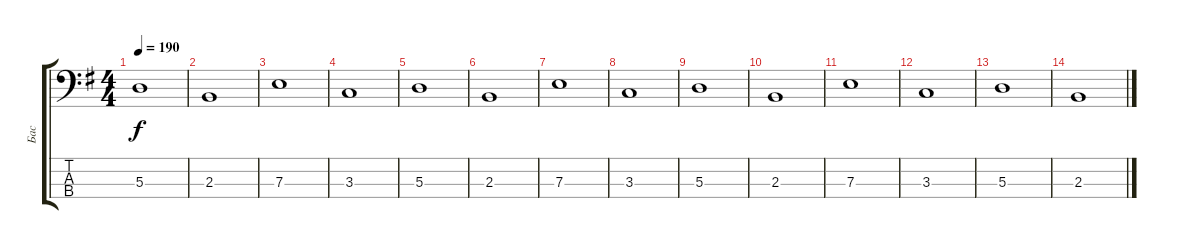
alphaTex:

\track ("Бас" "Бас") {instrument electricbassfinger}
\staff {score tabs}
\tuning (G2 D2 A1 E1) {hide}
\ts (4 4)
\tempo 190
\clef f4
\ks g
5.3.1{dy f} |
2.3.1 |
7.3.1 |
3.3.1 |
5.3.1 |
2.3.1 |
7.3.1 |
3.3.1 |
5.3.1 |
2.3.1 |
7.3.1 |
3.3.1 |
5.3.1 |
2.3.1
